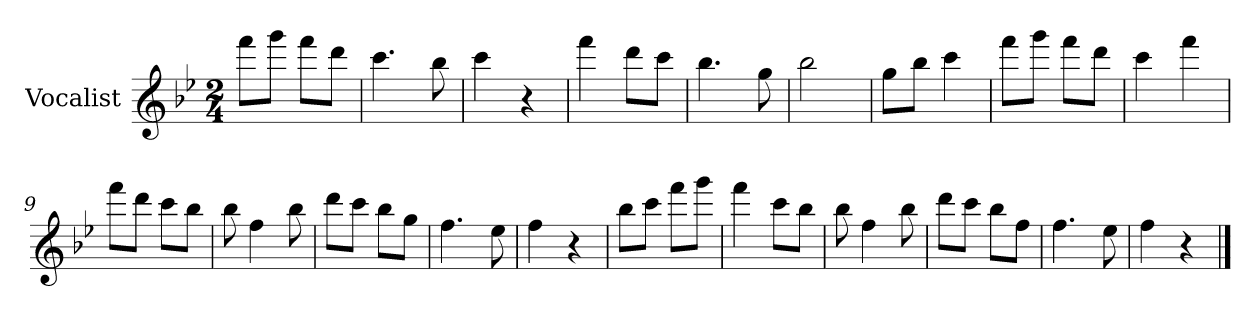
**kern
*part1
*staff1
*I"Vocalist
*k[b-e-]
*B-:
*M2/4
=
8fffL
8gggJ
8fffL
8dddJ
=1
4.ccc
8bb-
=2
4ccc
4r
=3
4fff
8dddL
8cccJ
=4
4.bb-
8gg
=5
2bb-
=6
8ggL
8bb-J
4ccc
=7
8fffL
8gggJ
8fffL
8dddJ
=8
4ccc
4fff
=9
8fffL
8dddJ
8cccL
8bb-J
=10
8bb-
4ff
8bb-
=11
8dddL
8cccJ
8bb-L
8ggJ
=12
4.ff
8ee-
=13
4ff
4r
=14
8bb-L
8cccJ
8fffL
8gggJ
=15
4fff
8cccL
8bb-J
=16
8bb-
4ff
8bb-
=17
8dddL
8cccJ
8bb-L
8ffJ
=18
4.ff
8ee-
=19
4ff
4r
==
*-
